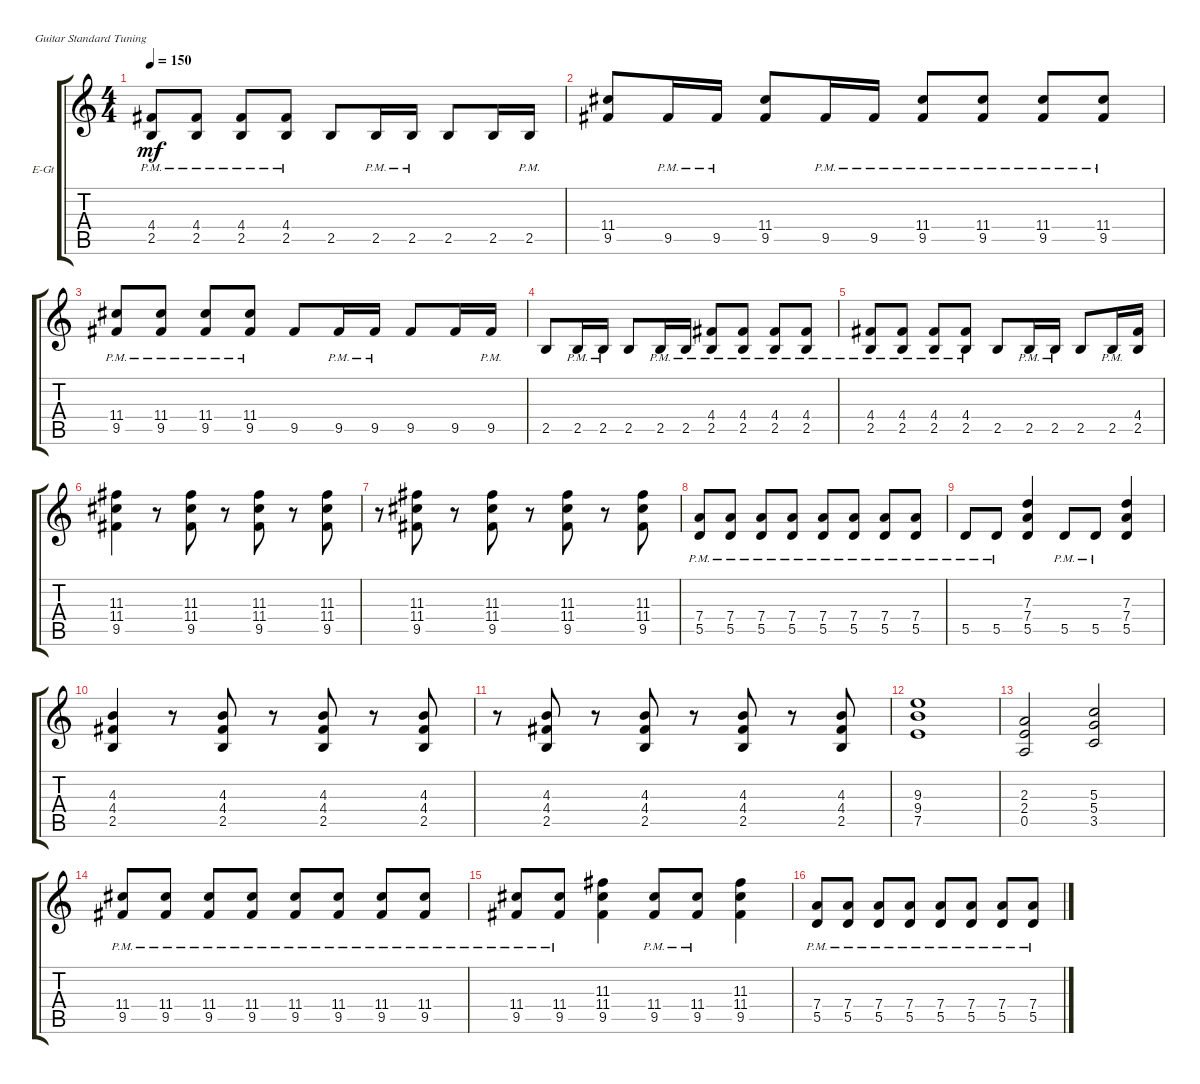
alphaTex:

\bracketExtendMode groupsimilarinstruments
\firstSystemTrackNameOrientation horizontal
\otherSystemsTrackNameOrientation horizontal
\track ("Electric Guitar Rhytm" "E-Gt") {solo instrument overdrivenguitar}
\staff {score tabs}
\tuning (E4 B3 G3 D3 A2 E2)
\ts (4 4)
\tempo 150
\clef g2
\ks c
(2.5{pm} 4.4{pm}).8{dy mf} (2.5{pm} 4.4{pm}).8 (2.5{pm} 4.4{pm}).8 (2.5{pm} 4.4{pm}).8 2.5.8 2.5{pm}.16 2.5{pm}.16 2.5.8 2.5.16 2.5{pm}.16 |
(9.5 11.4).8 9.5{pm}.16 9.5{pm}.16 (9.5 11.4).8 9.5{pm}.16 9.5{pm}.16 (9.5{pm} 11.4{pm}).8 (9.5{pm} 11.4{pm}).8 (9.5{pm} 11.4{pm}).8 (9.5{pm} 11.4{pm}).8 |
(9.5{pm} 11.4{pm}).8 (9.5{pm} 11.4{pm}).8 (9.5{pm} 11.4{pm}).8 (9.5{pm} 11.4{pm}).8 9.5.8 9.5{pm}.16 9.5{pm}.16 9.5.8 9.5.16 9.5{pm}.16 |
2.5.8 2.5{pm}.16 2.5{pm}.16 2.5.8 2.5{pm}.16 2.5{pm}.16 (2.5{pm} 4.4{pm}).8 (2.5{pm} 4.4{pm}).8 (2.5{pm} 4.4{pm}).8 (2.5{pm} 4.4{pm}).8 |
(2.5{pm} 4.4{pm}).8 (2.5{pm} 4.4{pm}).8 (2.5{pm} 4.4{pm}).8 (2.5{pm} 4.4{pm}).8 2.5.8 2.5{pm}.16 2.5{pm}.16 2.5.8 2.5{pm}.16 (2.5 4.4).16 |
(11.3 11.4 9.5).4 r.8 (11.4 11.3 9.5).8 r.8 (11.4 11.3 9.5).8 r.8 (11.3 11.4 9.5).8 |
r.8 (11.3 11.4 9.5).8 r.8 (11.4 11.3 9.5).8 r.8 (11.4 11.3 9.5).8 r.8 (11.3 11.4 9.5).8 |
(5.5{pm} 7.4{pm}).8 (5.5{pm} 7.4{pm}).8 (5.5{pm} 7.4{pm}).8 (5.5{pm} 7.4{pm}).8 (5.5{pm} 7.4{pm}).8 (5.5{pm} 7.4{pm}).8 (5.5{pm} 7.4{pm}).8 (5.5{pm} 7.4{pm}).8 |
5.5{pm}.8 5.5{pm}.8 (7.4 7.3 5.5).4 5.5{pm}.8 5.5{pm}.8 (7.4 7.3 5.5).4 |
(4.3 4.4 2.5).4 r.8 (4.4 4.3 2.5).8 r.8 (4.4 4.3 2.5).8 r.8 (4.3 4.4 2.5).8 |
r.8 (4.3 4.4 2.5).8 r.8 (4.4 4.3 2.5).8 r.8 (4.4 4.3 2.5).8 r.8 (4.3 4.4 2.5).8 |
(7.5 9.4 9.3).1 |
(0.5 2.4 2.3).2 (3.5 5.4 5.3).2 |
(9.5{pm} 11.4{pm}).8 (9.5{pm} 11.4{pm}).8 (9.5{pm} 11.4{pm}).8 (9.5{pm} 11.4{pm}).8 (9.5{pm} 11.4{pm}).8 (9.5{pm} 11.4{pm}).8 (9.5{pm} 11.4{pm}).8 (9.5{pm} 11.4{pm}).8 |
(9.5{pm} 11.4{pm}).8 (9.5{pm} 11.4{pm}).8 (11.4 11.3 9.5).4 (9.5{pm} 11.4{pm}).8 (9.5{pm} 11.4{pm}).8 (11.4 11.3 9.5).4 |
(5.5{pm} 7.4{pm}).8 (5.5{pm} 7.4{pm}).8 (5.5{pm} 7.4{pm}).8 (5.5{pm} 7.4{pm}).8 (5.5{pm} 7.4{pm}).8 (5.5{pm} 7.4{pm}).8 (5.5{pm} 7.4{pm}).8 (5.5{pm} 7.4{pm}).8
